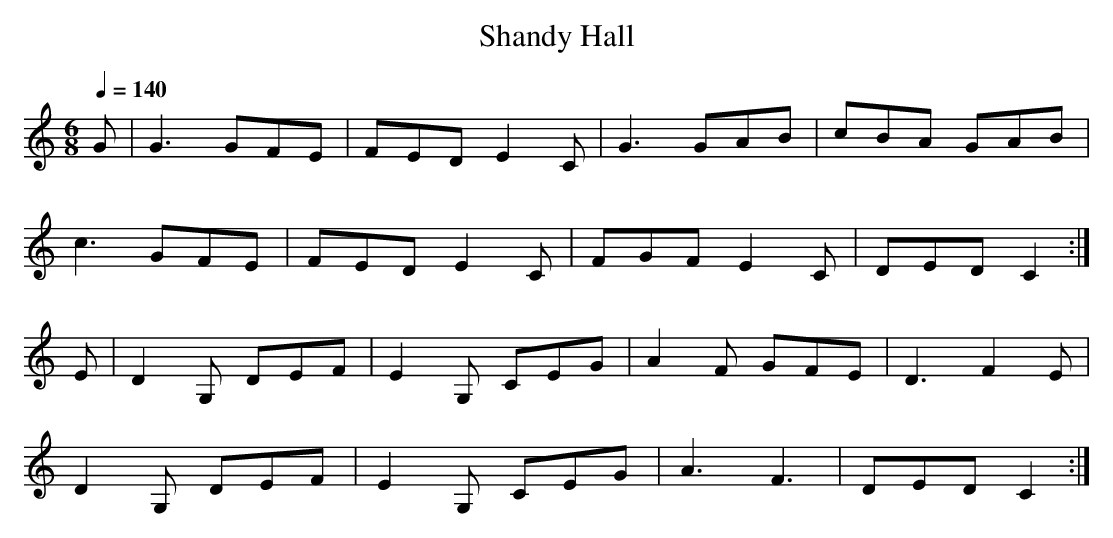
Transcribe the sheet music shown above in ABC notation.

X:1
T:Shandy Hall
M:6/8
L:1/8
Q:1/4=140
K:Cmaj clef=treble
G | G3 GFE | FED E2C | G3 GAB | cBA GAB |
c3 GFE | FED E2C | FGF E2C | DED C2 :|
E | D2G, DEF | E2G, CEG | A2F GFE | D3 F2E |
D2G, DEF | E2G, CEG | A3 F3 | DED C2 :|
